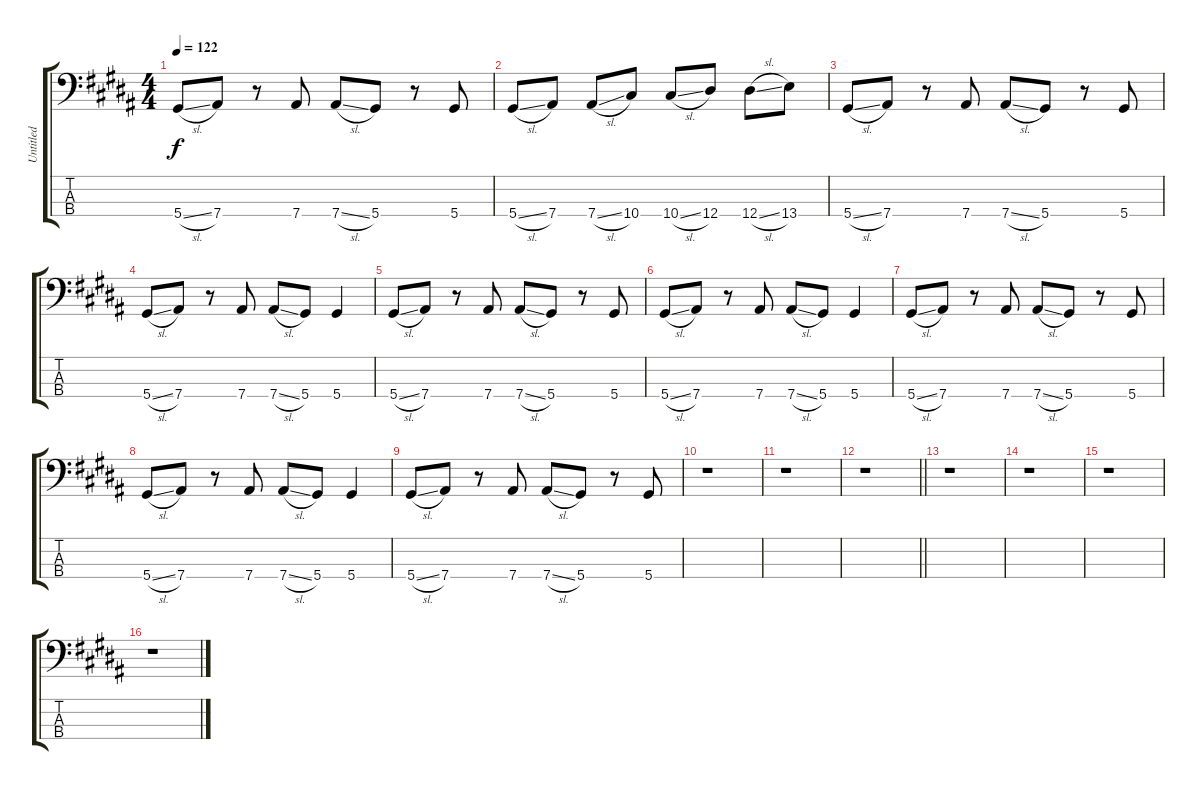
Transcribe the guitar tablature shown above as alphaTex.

\track ("Untitled" "Untitled") {instrument electricbassfinger}
\staff {score tabs}
\tuning (Gb2 Db2 Ab1 Eb1) {hide}
\ts (4 4)
\tempo 122
\clef f4
\ks b
5.4{sl}.8{dy f} 7.4.8 r.8 7.4.8 7.4{sl}.8 5.4.8 r.8 5.4.8 |
\ks g#minor
5.4{sl}.8 7.4.8 7.4{sl}.8 10.4.8 10.4{sl}.8 12.4.8 12.4{sl}.8 13.4.8 |
5.4{sl}.8 7.4.8 r.8 7.4.8 7.4{sl}.8 5.4.8 r.8 5.4.8 |
\ks b
5.4{sl}.8 7.4.8 r.8 7.4.8 7.4{sl}.8 5.4.8 5.4.4 |
\ks g#minor
5.4{sl}.8 7.4.8 r.8 7.4.8 7.4{sl}.8 5.4.8 r.8 5.4.8 |
5.4{sl}.8 7.4.8 r.8 7.4.8 7.4{sl}.8 5.4.8 5.4.4 |
\ks b
5.4{sl}.8 7.4.8 r.8 7.4.8 7.4{sl}.8 5.4.8 r.8 5.4.8 |
\ks g#minor
5.4{sl}.8 7.4.8 r.8 7.4.8 7.4{sl}.8 5.4.8 5.4.4 |
5.4{sl}.8 7.4.8 r.8 7.4.8 7.4{sl}.8 5.4.8 r.8 5.4.8 |
\ks b
r.1 |
\ks g#minor
r.1 |
\barLineRight lightlight
r.1 |
\ks b
r.1 |
\ks g#minor
r.1 |
r.1 |
\ks b
r.1
